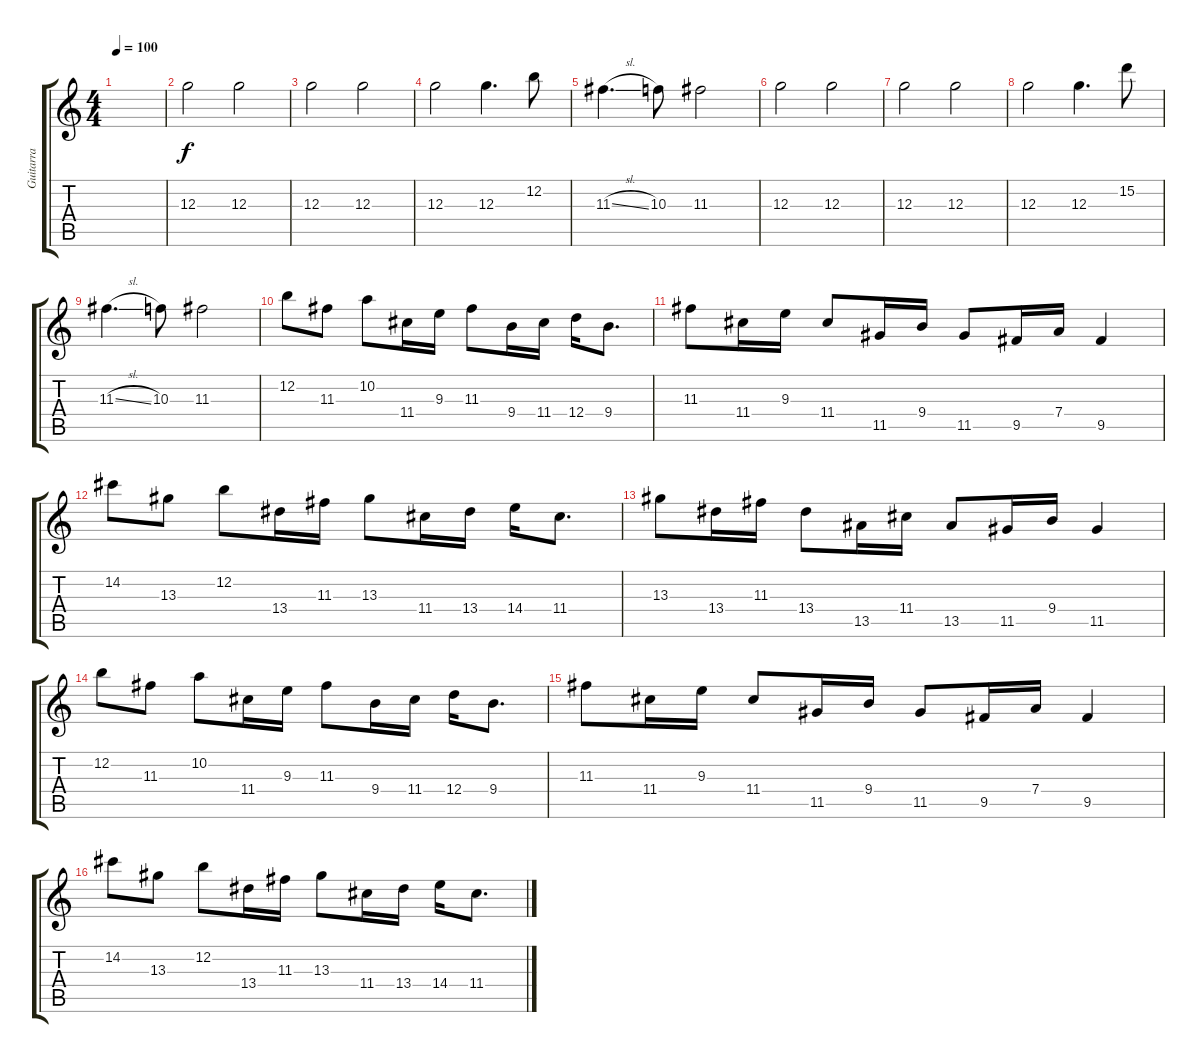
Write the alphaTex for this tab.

\track ("Guitarra" "Guitarra") {mute instrument overdrivenguitar}
\staff {score tabs}
\tuning (E4 B3 G3 D3 A2 E2) {hide}
\ts (4 4)
\tempo 100
\clef g2
\ks c
|
12.3.2 12.3.2 |
12.3.2 12.3.2 |
12.3.2 12.3.4{d} 12.2.8 |
11.3{sl}.4{d} 10.3.8 11.3.2 |
12.3.2 12.3.2 |
12.3.2 12.3.2 |
12.3.2 12.3.4{d} 15.2.8 |
11.3{sl}.4{d} 10.3.8 11.3.2 |
12.2.8 11.3.8 10.2.8 11.4.16 9.3.16 11.3.8 9.4.16 11.4.16 12.4.16 9.4.8{d} |
11.3.8 11.4.16 9.3.16 11.4.8 11.5.16 9.4.16 11.5.8 9.5.16 7.4.16 9.5.4 |
14.2.8 13.3.8 12.2.8 13.4.16 11.3.16 13.3.8 11.4.16 13.4.16 14.4.16 11.4.8{d} |
13.3.8 13.4.16 11.3.16 13.4.8 13.5.16 11.4.16 13.5.8 11.5.16 9.4.16 11.5.4 |
12.2.8 11.3.8 10.2.8 11.4.16 9.3.16 11.3.8 9.4.16 11.4.16 12.4.16 9.4.8{d} |
11.3.8 11.4.16 9.3.16 11.4.8 11.5.16 9.4.16 11.5.8 9.5.16 7.4.16 9.5.4 |
14.2.8 13.3.8 12.2.8 13.4.16 11.3.16 13.3.8 11.4.16 13.4.16 14.4.16 11.4.8{d}
